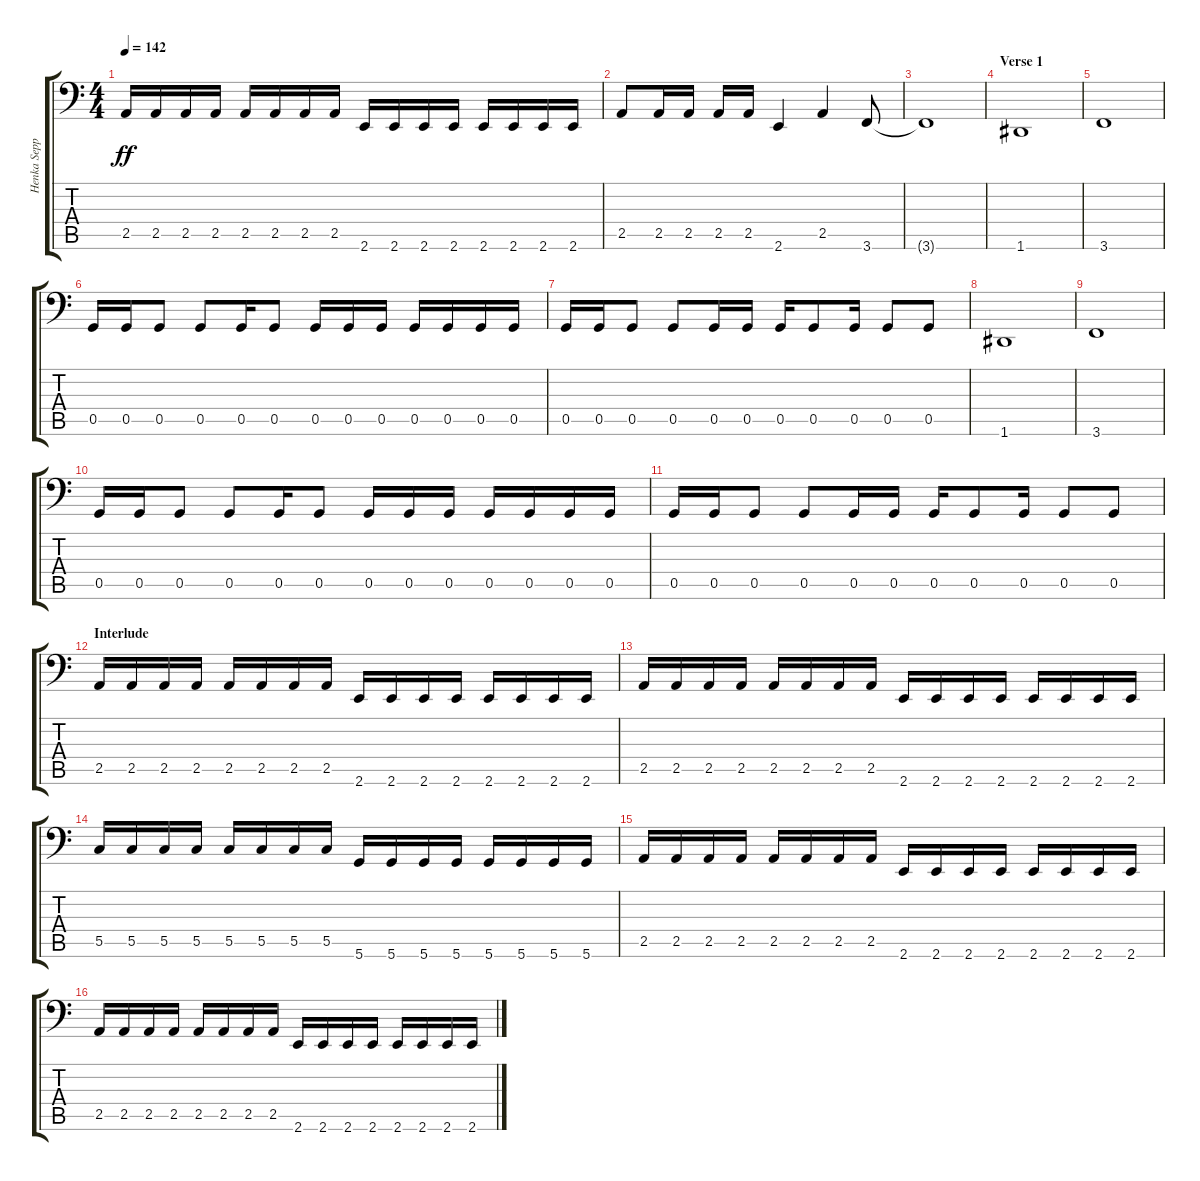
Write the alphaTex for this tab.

\track ("Henka Seppäla" "Henka Sepp") {instrument electricbasspick}
\staff {score tabs}
\tuning (D3 A2 F2 C2 G1 D1) {hide}
\ts (4 4)
\tempo 142
\clef f4
\ks c
2.5.16{dy ff} 2.5.16 2.5.16 2.5.16 2.5.16 2.5.16 2.5.16 2.5.16 2.6.16 2.6.16 2.6.16 2.6.16 2.6.16 2.6.16 2.6.16 2.6.16 |
2.5.8 2.5.16 2.5.16 2.5.16 2.5.16 2.6.4 2.5.4 3.6.8 |
3.6{t}.1 |
\section ("" "Verse 1")
1.6.1 |
3.6.1 |
0.5.16 0.5.16 0.5.8 0.5.8 0.5.16 0.5.8 0.5.16 0.5.16 0.5.16 0.5.16 0.5.16 0.5.16 0.5.16 |
0.5.16 0.5.16 0.5.8 0.5.8 0.5.16 0.5.16 0.5.16 0.5.8 0.5.16 0.5.8 0.5.8 |
1.6.1 |
3.6.1 |
0.5.16 0.5.16 0.5.8 0.5.8 0.5.16 0.5.8 0.5.16 0.5.16 0.5.16 0.5.16 0.5.16 0.5.16 0.5.16 |
0.5.16 0.5.16 0.5.8 0.5.8 0.5.16 0.5.16 0.5.16 0.5.8 0.5.16 0.5.8 0.5.8 |
\section ("" "Interlude")
2.5.16 2.5.16 2.5.16 2.5.16 2.5.16 2.5.16 2.5.16 2.5.16 2.6.16 2.6.16 2.6.16 2.6.16 2.6.16 2.6.16 2.6.16 2.6.16 |
2.5.16 2.5.16 2.5.16 2.5.16 2.5.16 2.5.16 2.5.16 2.5.16 2.6.16 2.6.16 2.6.16 2.6.16 2.6.16 2.6.16 2.6.16 2.6.16 |
5.5.16 5.5.16 5.5.16 5.5.16 5.5.16 5.5.16 5.5.16 5.5.16 5.6.16 5.6.16 5.6.16 5.6.16 5.6.16 5.6.16 5.6.16 5.6.16 |
2.5.16 2.5.16 2.5.16 2.5.16 2.5.16 2.5.16 2.5.16 2.5.16 2.6.16 2.6.16 2.6.16 2.6.16 2.6.16 2.6.16 2.6.16 2.6.16 |
2.5.16 2.5.16 2.5.16 2.5.16 2.5.16 2.5.16 2.5.16 2.5.16 2.6.16 2.6.16 2.6.16 2.6.16 2.6.16 2.6.16 2.6.16 2.6.16
